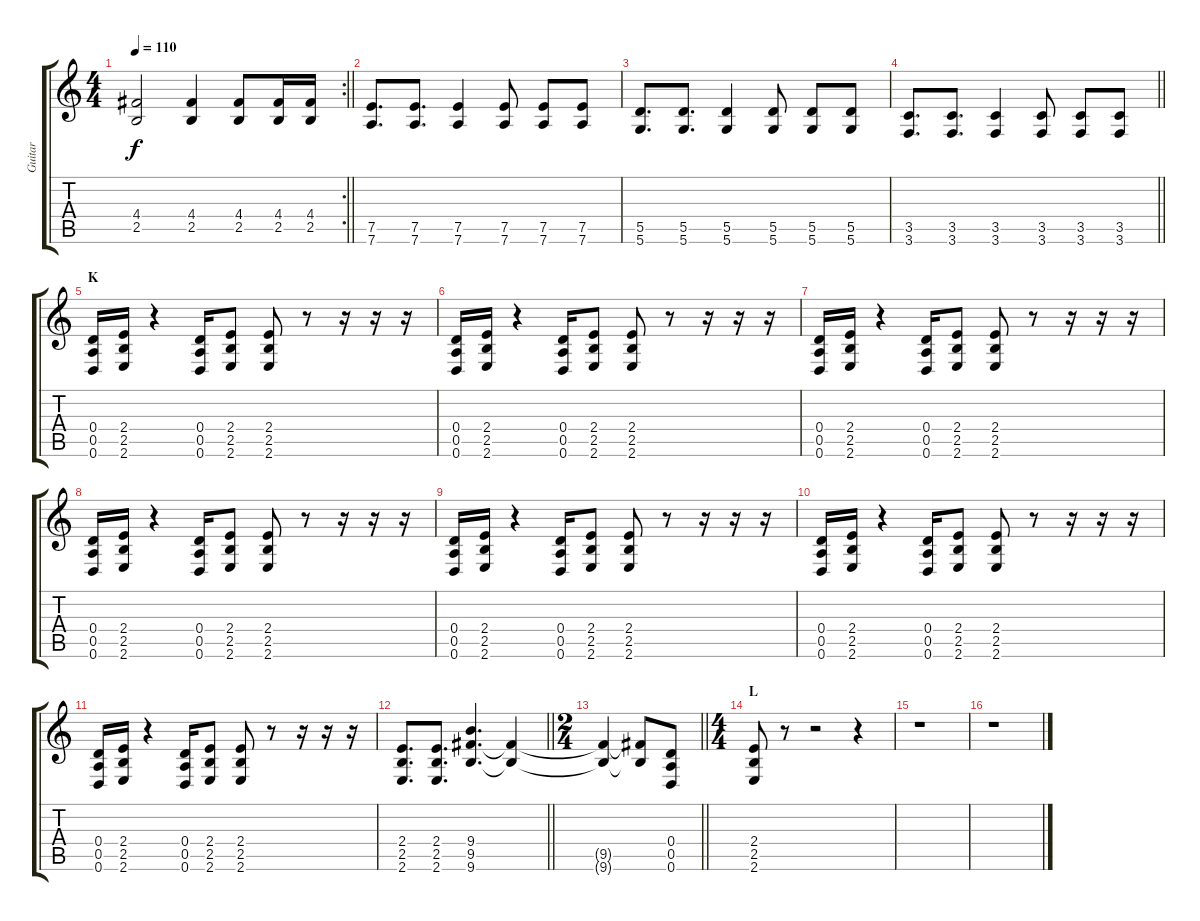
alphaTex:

\track ("Guitar" "Guitar") {instrument distortionguitar}
\staff {score tabs}
\tuning (E4 B3 G3 D3 A2 D2) {hide}
\rc 2
\ts (4 4)
\tempo 110
\clef g2
\barLineRight lightlight
\ks c
(4.4 2.5).2{dy f} (4.4 2.5).4 (4.4 2.5).8 (4.4 2.5).16 (4.4 2.5).16 |
(7.5 7.6).8{d} (7.5 7.6).8{d} (7.5 7.6).4 (7.5 7.6).8 (7.5 7.6).8 (7.5 7.6).8 |
(5.5 5.6).8{d} (5.5 5.6).8{d} (5.5 5.6).4 (5.5 5.6).8 (5.5 5.6).8 (5.5 5.6).8 |
\barLineRight lightlight
(3.5 3.6).8{d} (3.5 3.6).8{d} (3.5 3.6).4 (3.5 3.6).8 (3.5 3.6).8 (3.5 3.6).8 |
\section ("" "K")
(0.4 0.5 0.6).16 (2.4 2.5 2.6).16 r.4 (0.4 0.5 0.6).16 (2.4 2.5 2.6).8 (2.4 2.5 2.6).8 r.8 r.16 r.16 r.16 |
(0.4 0.5 0.6).16 (2.4 2.5 2.6).16 r.4 (0.4 0.5 0.6).16 (2.4 2.5 2.6).8 (2.4 2.5 2.6).8 r.8 r.16 r.16 r.16 |
(0.4 0.5 0.6).16 (2.4 2.5 2.6).16 r.4 (0.4 0.5 0.6).16 (2.4 2.5 2.6).8 (2.4 2.5 2.6).8 r.8 r.16 r.16 r.16 |
(0.4 0.5 0.6).16 (2.4 2.5 2.6).16 r.4 (0.4 0.5 0.6).16 (2.4 2.5 2.6).8 (2.4 2.5 2.6).8 r.8 r.16 r.16 r.16 |
(0.4 0.5 0.6).16 (2.4 2.5 2.6).16 r.4 (0.4 0.5 0.6).16 (2.4 2.5 2.6).8 (2.4 2.5 2.6).8 r.8 r.16 r.16 r.16 |
(0.4 0.5 0.6).16 (2.4 2.5 2.6).16 r.4 (0.4 0.5 0.6).16 (2.4 2.5 2.6).8 (2.4 2.5 2.6).8 r.8 r.16 r.16 r.16 |
(0.4 0.5 0.6).16 (2.4 2.5 2.6).16 r.4 (0.4 0.5 0.6).16 (2.4 2.5 2.6).8 (2.4 2.5 2.6).8 r.8 r.16 r.16 r.16 |
\barLineRight lightlight
(2.4 2.5 2.6).8{d} (2.4 2.5 2.6).8{d} (9.4 9.5 9.6).4{d} (9.5{t} 9.6{t}).4 |
\ts (2 4)
\barLineRight lightlight
(9.5{t} 9.6{t}).4 (9.5{t} 9.6{t}).8 (0.4 0.5 0.6).8 |
\ts (4 4)
\section ("" "L")
(2.4 2.5 2.6).8 r.8 r.2 r.4 |
r.1 |
r.1
